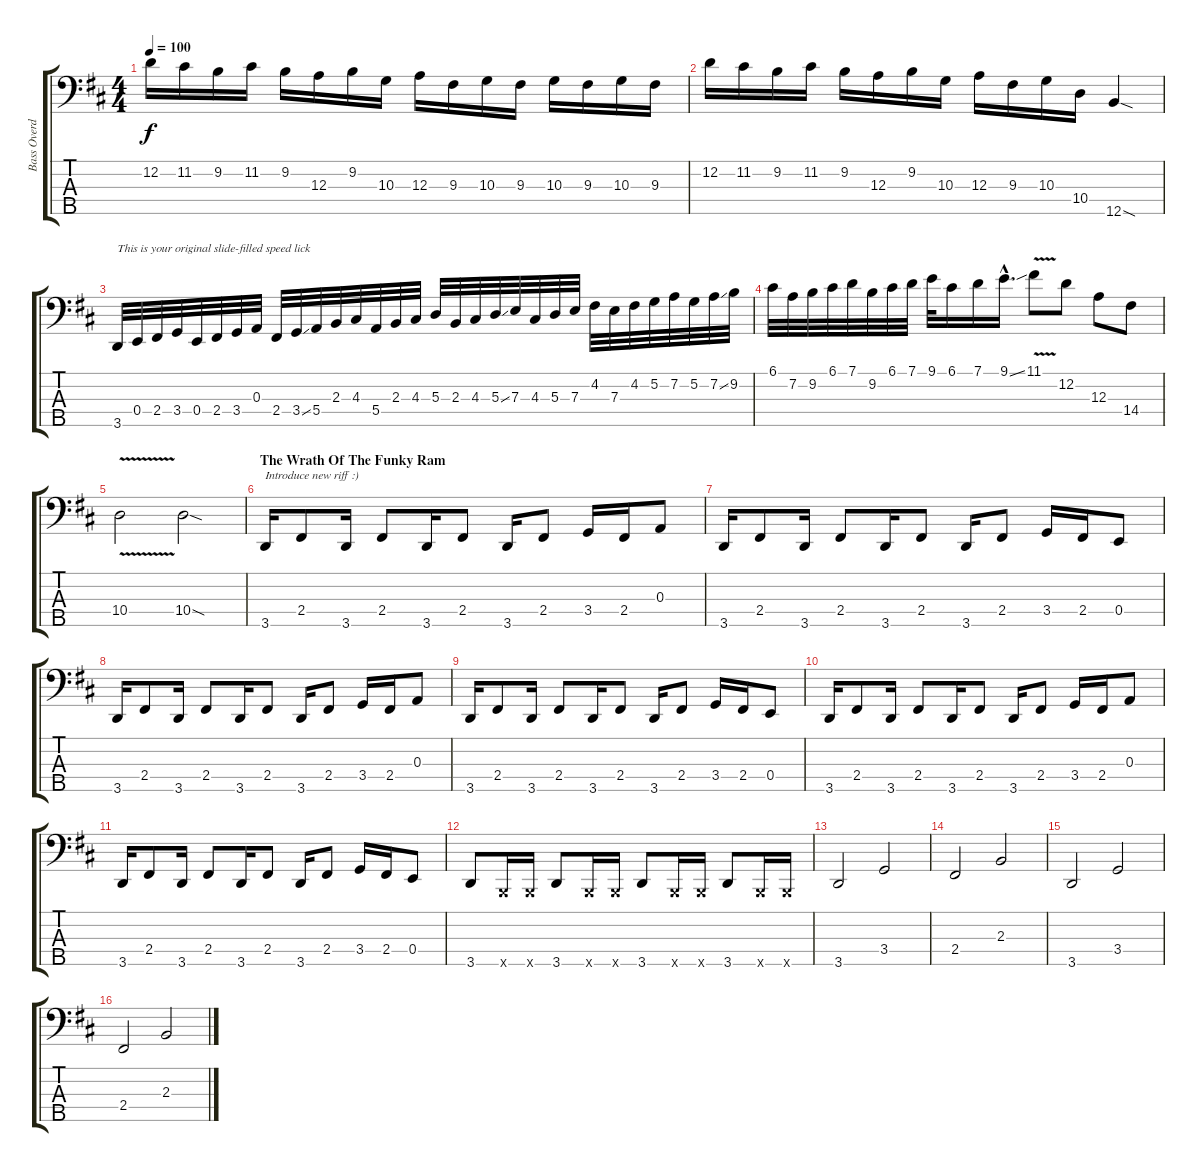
\track ("Bass Overdub" "Bass Overd") {instrument slapbass2}
\staff {score tabs}
\tuning (G2 D2 A1 E1 B0) {hide}
\ts (4 4)
\tempo 100
\clef f4
\ks d
12.2.16{dy f} 11.2.16 9.2.16 11.2.16 9.2.16 12.3.16 9.2.16 10.3.16 12.3.16 9.3.16 10.3.16 9.3.16 10.3.16 9.3.16 10.3.16 9.3.16 |
12.2.16 11.2.16 9.2.16 11.2.16 9.2.16 12.3.16 9.2.16 10.3.16 12.3.16 9.3.16 10.3.16 10.4.16 12.5{sod}.4 |
3.5.32{txt "This is your original slide-filled speed lick"} 0.4.32 2.4.32 3.4.32 0.4.32 2.4.32 3.4.32 0.3.32 2.4.32 3.4{ss}.32 5.4.32 2.3.32 4.3.32 5.4.32 2.3.32 4.3.32 5.3.32 2.3.32 4.3.32 5.3{ss}.32 7.3.32 4.3.32 5.3.32 7.3.32 4.2.32 7.3.32 4.2.32 5.2.32 7.2.32 5.2.32 7.2{ss}.32 9.2.32 |
6.1.32 7.2.32 9.2.32 6.1.32 7.1.32 9.2.32 6.1.32 7.1.32 9.1.32 6.1.16 7.1.16 9.1{ss hac}.16{d} 11.1{v}.8 12.2.8 12.3.8 14.4.8 |
10.4{v}.2 10.4{sod}.2 |
\section ("" "The Wrath Of The Funky Ram")
3.5.16{txt "Introduce new riff :)"} 2.4.8 3.5.16 2.4.8 3.5.16 2.4.8 3.5.16 2.4.8 3.4.16 2.4.16 0.3.8 |
3.5.16 2.4.8 3.5.16 2.4.8 3.5.16 2.4.8 3.5.16 2.4.8 3.4.16 2.4.16 0.4.8 |
3.5.16 2.4.8 3.5.16 2.4.8 3.5.16 2.4.8 3.5.16 2.4.8 3.4.16 2.4.16 0.3.8 |
3.5.16 2.4.8 3.5.16 2.4.8 3.5.16 2.4.8 3.5.16 2.4.8 3.4.16 2.4.16 0.4.8 |
3.5.16 2.4.8 3.5.16 2.4.8 3.5.16 2.4.8 3.5.16 2.4.8 3.4.16 2.4.16 0.3.8 |
3.5.16 2.4.8 3.5.16 2.4.8 3.5.16 2.4.8 3.5.16 2.4.8 3.4.16 2.4.16 0.4.8 |
3.5.8 0.5{x}.16 0.5{x}.16 3.5.8 0.5{x}.16 0.5{x}.16 3.5.8 0.5{x}.16 0.5{x}.16 3.5.8 0.5{x}.16 0.5{x}.16 |
3.5.2 3.4.2 |
2.4.2 2.3.2 |
3.5.2 3.4.2 |
2.4.2 2.3.2
